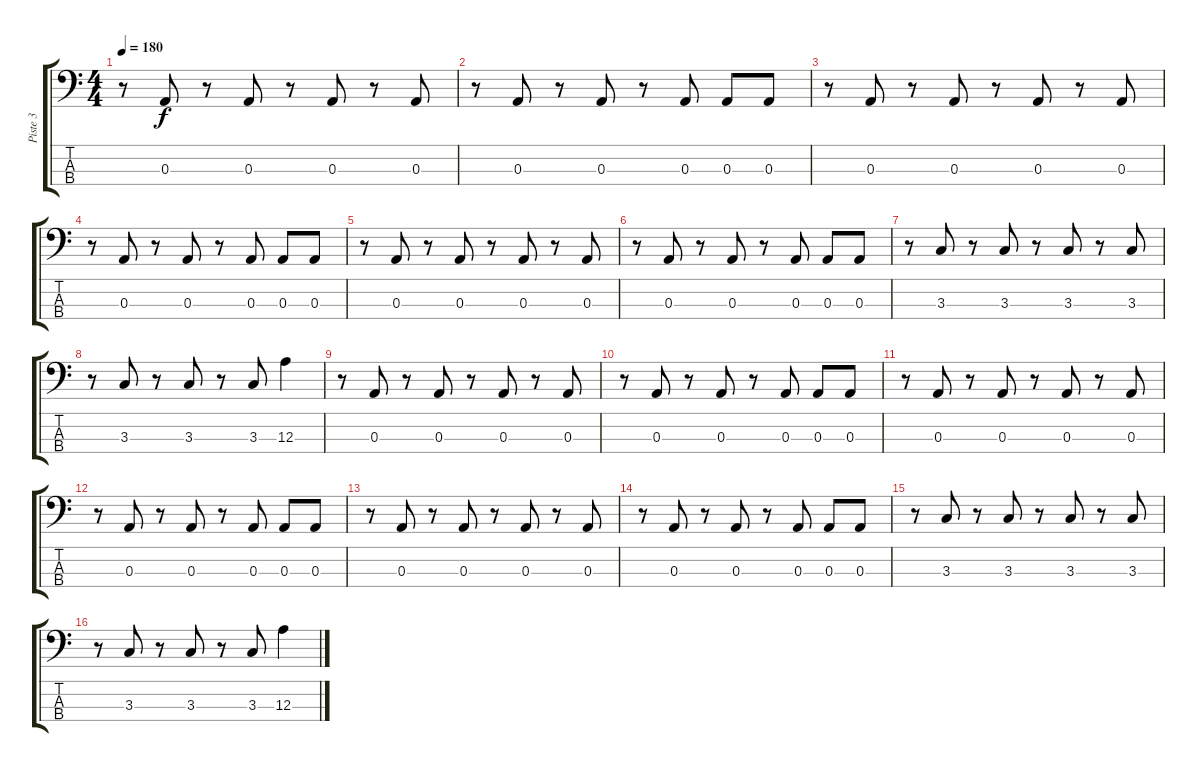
\track ("Piste 3" "Piste 3") {instrument electricbassfinger}
\staff {score tabs}
\tuning (G2 D2 A1 E1) {hide}
\ts (4 4)
\tempo 180
\clef f4
\ks c
r.8{dy f} 0.3.8 r.8 0.3.8 r.8 0.3.8 r.8 0.3.8 |
r.8 0.3.8 r.8 0.3.8 r.8 0.3.8 0.3.8 0.3.8 |
r.8 0.3.8 r.8 0.3.8 r.8 0.3.8 r.8 0.3.8 |
r.8 0.3.8 r.8 0.3.8 r.8 0.3.8 0.3.8 0.3.8 |
r.8 0.3.8 r.8 0.3.8 r.8 0.3.8 r.8 0.3.8 |
r.8 0.3.8 r.8 0.3.8 r.8 0.3.8 0.3.8 0.3.8 |
r.8 3.3.8 r.8 3.3.8 r.8 3.3.8 r.8 3.3.8 |
r.8 3.3.8 r.8 3.3.8 r.8 3.3.8 12.3.4 |
r.8 0.3.8 r.8 0.3.8 r.8 0.3.8 r.8 0.3.8 |
r.8 0.3.8 r.8 0.3.8 r.8 0.3.8 0.3.8 0.3.8 |
r.8 0.3.8 r.8 0.3.8 r.8 0.3.8 r.8 0.3.8 |
r.8 0.3.8 r.8 0.3.8 r.8 0.3.8 0.3.8 0.3.8 |
r.8 0.3.8 r.8 0.3.8 r.8 0.3.8 r.8 0.3.8 |
r.8 0.3.8 r.8 0.3.8 r.8 0.3.8 0.3.8 0.3.8 |
r.8 3.3.8 r.8 3.3.8 r.8 3.3.8 r.8 3.3.8 |
r.8 3.3.8 r.8 3.3.8 r.8 3.3.8 12.3.4
